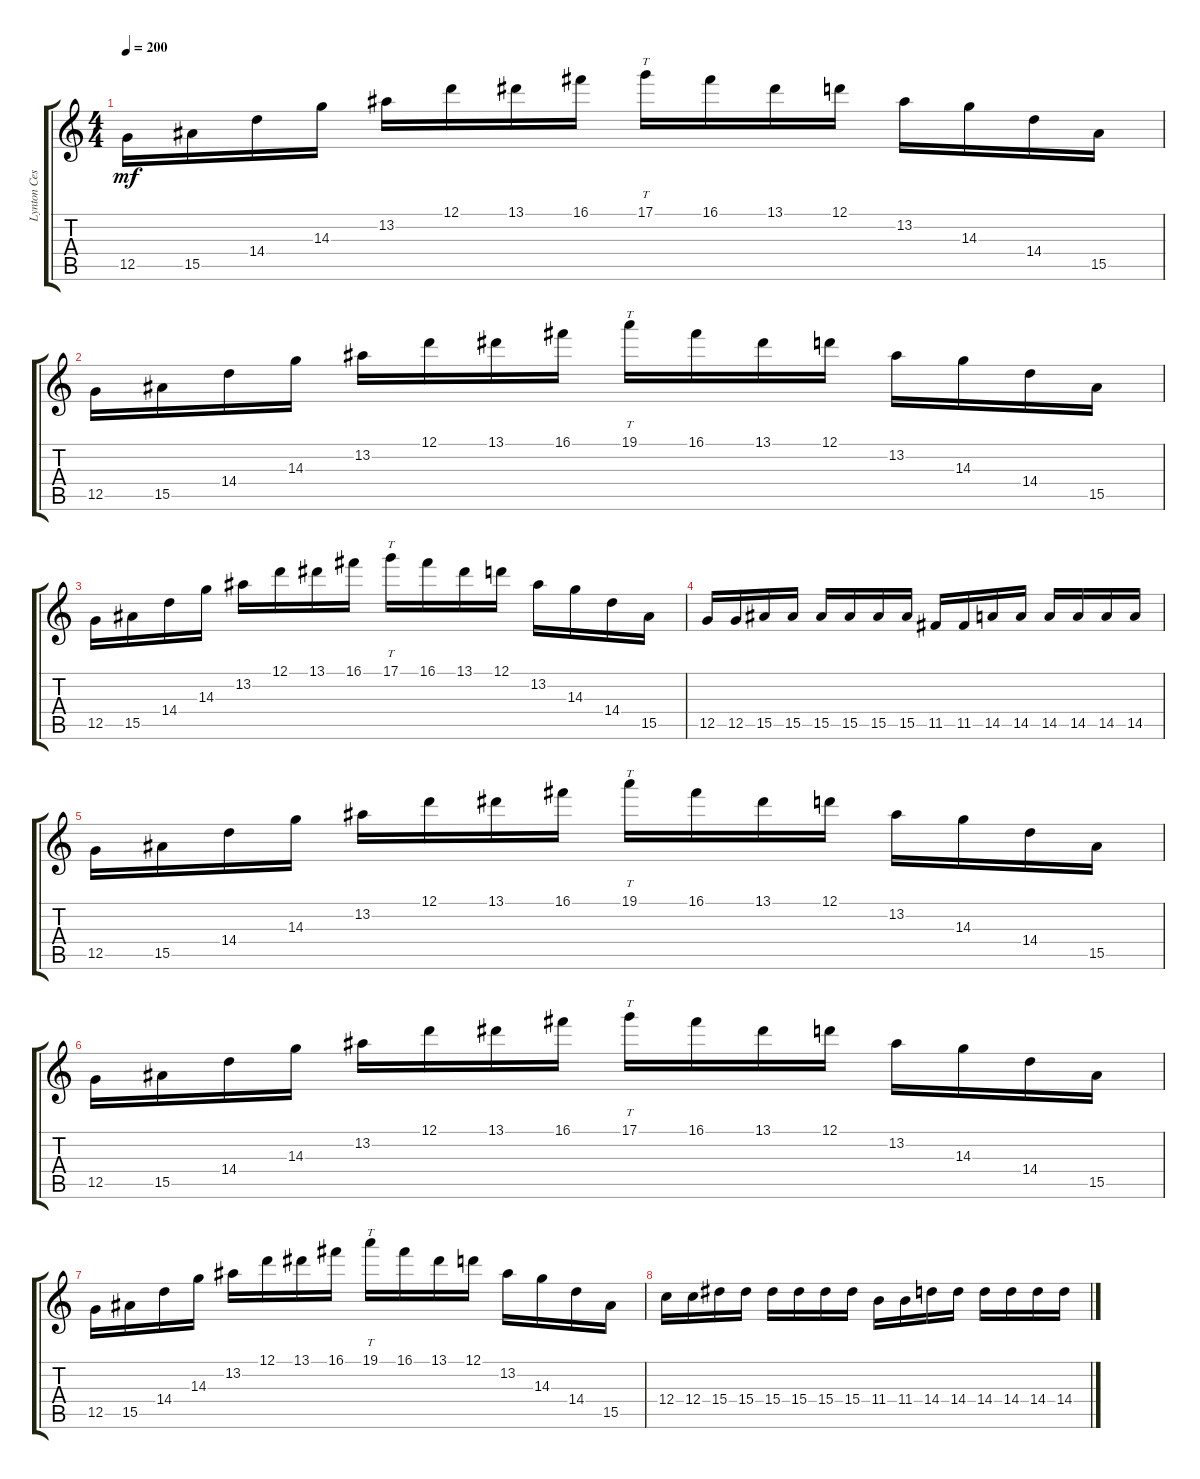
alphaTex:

\track ("Lynton Cessford" "Lynton Ces") {instrument distortionguitar}
\staff {score tabs}
\tuning (D4 A3 F3 C3 G2 D2) {hide}
\ts (4 4)
\tempo 200
\clef g2
\ks c
12.5.16{dy mf} 15.5.16 14.4.16 14.3.16 13.2.16 12.1.16 13.1.16 16.1.16 17.1.16{tt} 16.1.16 13.1.16 12.1.16 13.2.16 14.3.16 14.4.16 15.5.16 |
12.5.16 15.5.16 14.4.16 14.3.16 13.2.16 12.1.16 13.1.16 16.1.16 19.1.16{tt} 16.1.16 13.1.16 12.1.16 13.2.16 14.3.16 14.4.16 15.5.16 |
12.5.16 15.5.16 14.4.16 14.3.16 13.2.16 12.1.16 13.1.16 16.1.16 17.1.16{tt} 16.1.16 13.1.16 12.1.16 13.2.16 14.3.16 14.4.16 15.5.16 |
12.5.16 12.5.16 15.5.16 15.5.16 15.5.16 15.5.16 15.5.16 15.5.16 11.5.16 11.5.16 14.5.16 14.5.16 14.5.16 14.5.16 14.5.16 14.5.16 |
12.5.16 15.5.16 14.4.16 14.3.16 13.2.16 12.1.16 13.1.16 16.1.16 19.1.16{tt} 16.1.16 13.1.16 12.1.16 13.2.16 14.3.16 14.4.16 15.5.16 |
12.5.16 15.5.16 14.4.16 14.3.16 13.2.16 12.1.16 13.1.16 16.1.16 17.1.16{tt} 16.1.16 13.1.16 12.1.16 13.2.16 14.3.16 14.4.16 15.5.16 |
12.5.16 15.5.16 14.4.16 14.3.16 13.2.16 12.1.16 13.1.16 16.1.16 19.1.16{tt} 16.1.16 13.1.16 12.1.16 13.2.16 14.3.16 14.4.16 15.5.16 |
12.4.16 12.4.16 15.4.16 15.4.16 15.4.16 15.4.16 15.4.16 15.4.16 11.4.16 11.4.16 14.4.16 14.4.16 14.4.16 14.4.16 14.4.16 14.4.16
